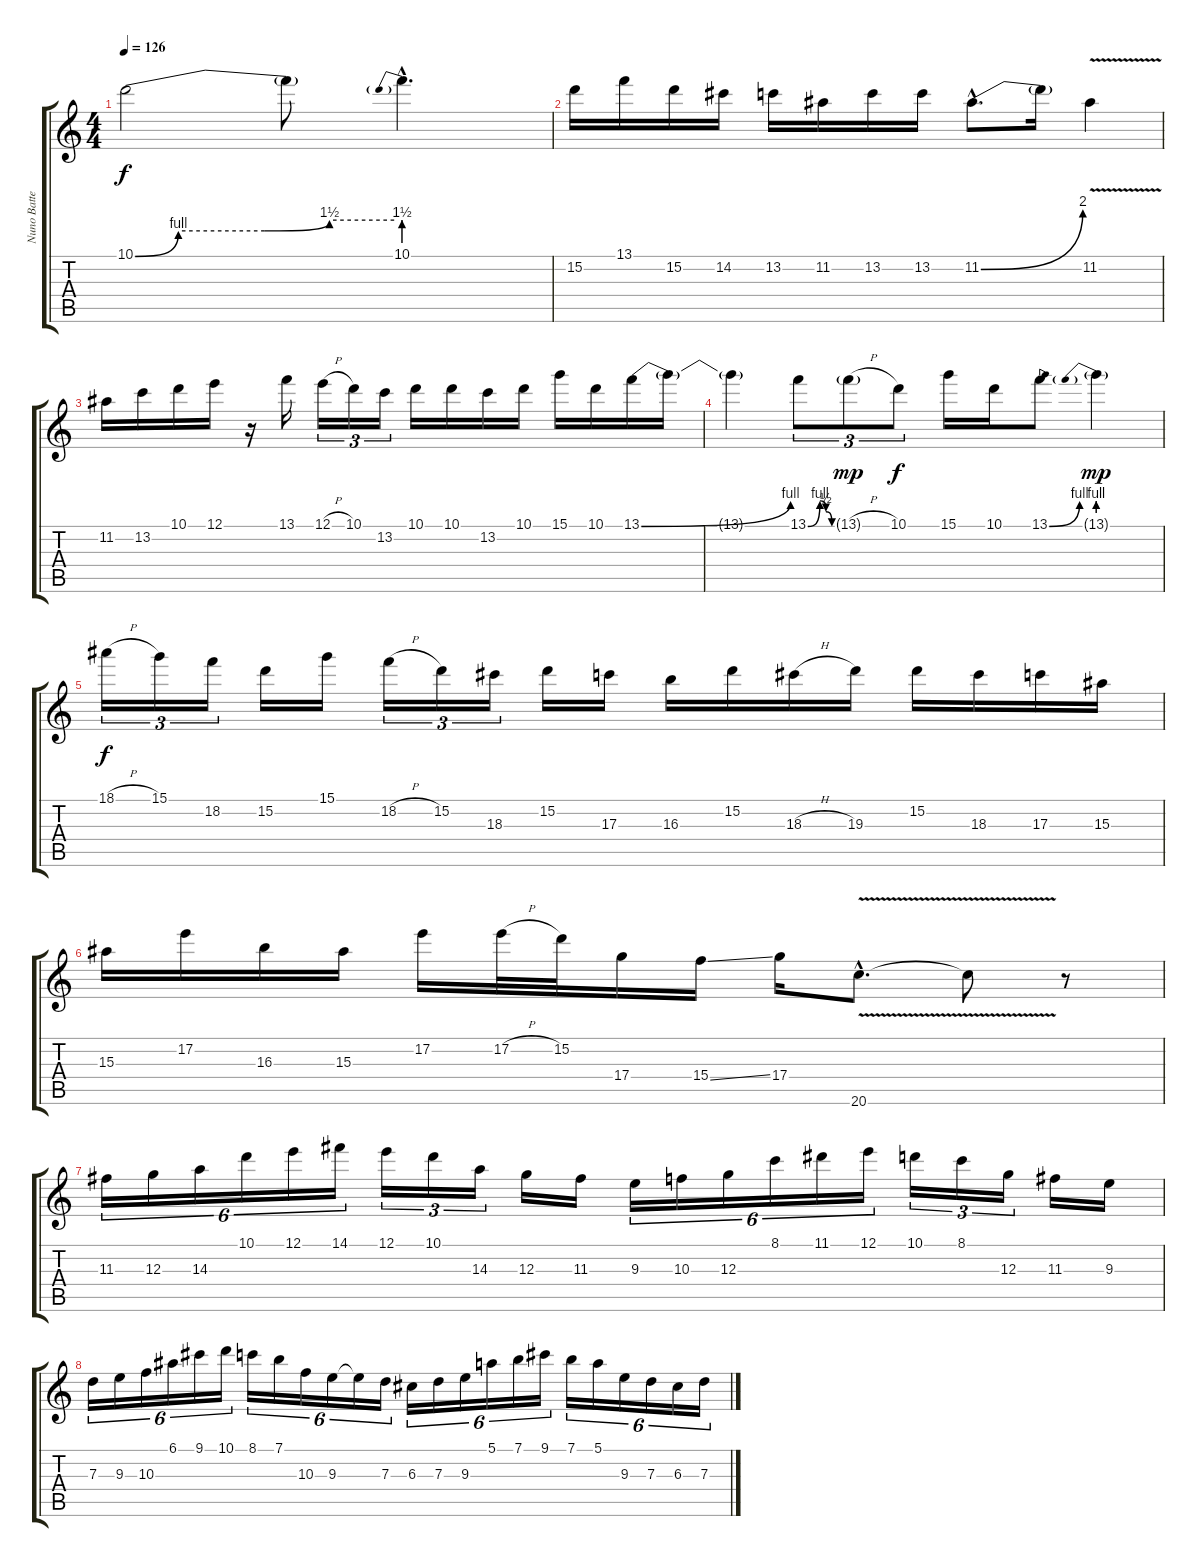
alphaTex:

\track ("Nuno Battencourt" "Nuno Batte") {instrument distortionguitar}
\staff {score tabs}
\tuning (E4 B3 G3 D3 A2 E2) {hide}
\ts (4 4)
\tempo 126
\clef g2
\ks c
10.1{be (custom 0 0 10 4 30 4 45 6 60 6)}.2{dy f} 10.1{t}.8 10.1{be (prebend 0 6 60 6) hac}.4{d} |
15.2.16 13.1.16 15.2.16 14.2.16 13.2.16 11.2.16 13.2.16 13.2.16 11.2{be (bend 0 0 60 8) hac}.8{d} 11.2{t}.16 11.2{v}.4 |
11.2.16 13.2.16 10.1.16 12.1.16 r.16 13.1.16 12.1{h}.16{tu (3 2)} 10.1.16{tu (3 2)} 13.2.16{tu (3 2)} 10.1.16 10.1.16 13.2.16 10.1.16 15.1.16 10.1.16 13.1{be (bend 0 0 60 4)}.16 13.1{t}.16 |
13.1{t}.4 13.1{be (custom 0 0 30 4 45 2 60 0)}.8{tu (3 2)} 13.1{h g}.8{tu (3 2) dy mp} 10.1.8{tu (3 2) dy f} 15.1.16 10.1.16 13.1{be (bend 0 0 60 4)}.8 13.1{be (prebend 0 4 60 4) g}.4{dy mp} |
18.1{h}.16{tu (3 2) dy f} 15.1.16{tu (3 2)} 18.2.16{tu (3 2)} 15.2.16 15.1.16 18.2{h}.16{tu (3 2)} 15.2.16{tu (3 2)} 18.3.16{tu (3 2)} 15.2.16 17.3.16 16.3.16 15.2.16 18.3{h}.16 19.3.16 15.2.16 18.3.16 17.3.16 15.3.16 |
15.3.16 17.2.16 16.3.16 15.3.16 17.2.16 17.2{h}.32 15.2.32 17.4.16 15.4{ss}.16 17.4.16 20.6{v hac}.8{d} 20.6{t}.8 r.8 |
11.3.16{tu (6 4)} 12.3.16{tu (6 4)} 14.3.16{tu (6 4)} 10.1.16{tu (6 4)} 12.1.16{tu (6 4)} 14.1.16{tu (6 4)} 12.1.16{tu (3 2)} 10.1.16{tu (3 2)} 14.3.16{tu (3 2)} 12.3.16 11.3.16 9.3.16{tu (6 4)} 10.3.16{tu (6 4)} 12.3.16{tu (6 4)} 8.1.16{tu (6 4)} 11.1.16{tu (6 4)} 12.1.16{tu (6 4)} 10.1.16{tu (3 2)} 8.1.16{tu (3 2)} 12.3.16{tu (3 2)} 11.3.16 9.3.16 |
7.3.16{tu (6 4)} 9.3.16{tu (6 4)} 10.3.16{tu (6 4)} 6.1.16{tu (6 4)} 9.1.16{tu (6 4)} 10.1.16{tu (6 4)} 8.1.16{tu (6 4)} 7.1.16{tu (6 4)} 10.3.16{tu (6 4)} 9.3.16{tu (6 4)} 9.3{t}.16{tu (6 4)} 7.3.16{tu (6 4)} 6.3.16{tu (6 4)} 7.3.16{tu (6 4)} 9.3.16{tu (6 4)} 5.1.16{tu (6 4)} 7.1.16{tu (6 4)} 9.1.16{tu (6 4)} 7.1.16{tu (6 4)} 5.1.16{tu (6 4)} 9.3.16{tu (6 4)} 7.3.16{tu (6 4)} 6.3.16{tu (6 4)} 7.3.16{tu (6 4)}
